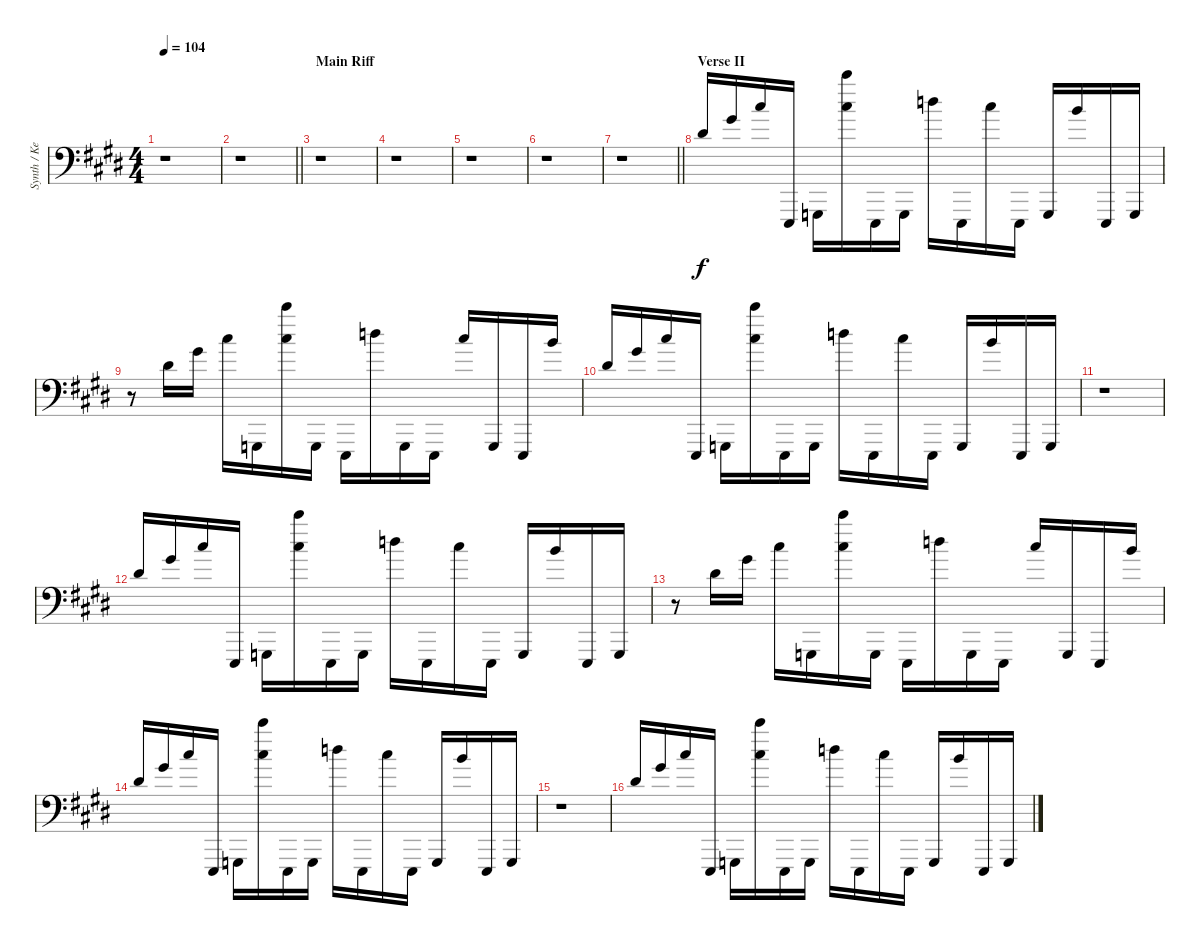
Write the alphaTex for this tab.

\track ("Synth / Keyboard" "Synth / Ke") {instrument xylophone}
\staff {score}
\tuning (Eb4 Bb3 Gb3 Db3 Ab2 Db2 Db1) {hide}
\ts (4 4)
\tempo 104
\clef f4
\ks e
r.1{dy f} |
\barLineRight lightlight
r.1 |
\section ("" "Main Riff")
r.1 |
r.1 |
r.1 |
r.1 |
\barLineRight lightlight
r.1 |
\section ("" "Verse II")
19.5.16 19.4.16 19.3.16 3.7.16 6.7.16 (22.1 19.3).16 3.7.16 6.7.16 20.3.16 3.7.16 19.3.16 3.7.16 6.7.16 17.3.16 3.7.16 6.7.16 |
r.8 19.5.16 19.4.16 19.3.16 6.7.16 (22.1 19.3).16 6.7.16 3.7.16 20.3.16 6.7.16 3.7.16 19.3.16 6.7.16 3.7.16 17.3.16 |
19.5.16 19.4.16 19.3.16 3.7.16 6.7.16 (22.1 19.3).16 3.7.16 6.7.16 20.3.16 3.7.16 19.3.16 3.7.16 6.7.16 17.3.16 3.7.16 6.7.16 |
r.1 |
19.5.16 19.4.16 19.3.16 3.7.16 6.7.16 (22.1 19.3).16 3.7.16 6.7.16 20.3.16 3.7.16 19.3.16 3.7.16 6.7.16 17.3.16 3.7.16 6.7.16 |
r.8 19.5.16 19.4.16 19.3.16 6.7.16 (22.1 19.3).16 6.7.16 3.7.16 20.3.16 6.7.16 3.7.16 19.3.16 6.7.16 3.7.16 17.3.16 |
19.5.16 19.4.16 19.3.16 3.7.16 6.7.16 (22.1 19.3).16 3.7.16 6.7.16 20.3.16 3.7.16 19.3.16 3.7.16 6.7.16 17.3.16 3.7.16 6.7.16 |
r.1 |
19.5.16 19.4.16 19.3.16 3.7.16 6.7.16 (22.1 19.3).16 3.7.16 6.7.16 20.3.16 3.7.16 19.3.16 3.7.16 6.7.16 17.3.16 3.7.16 6.7.16
